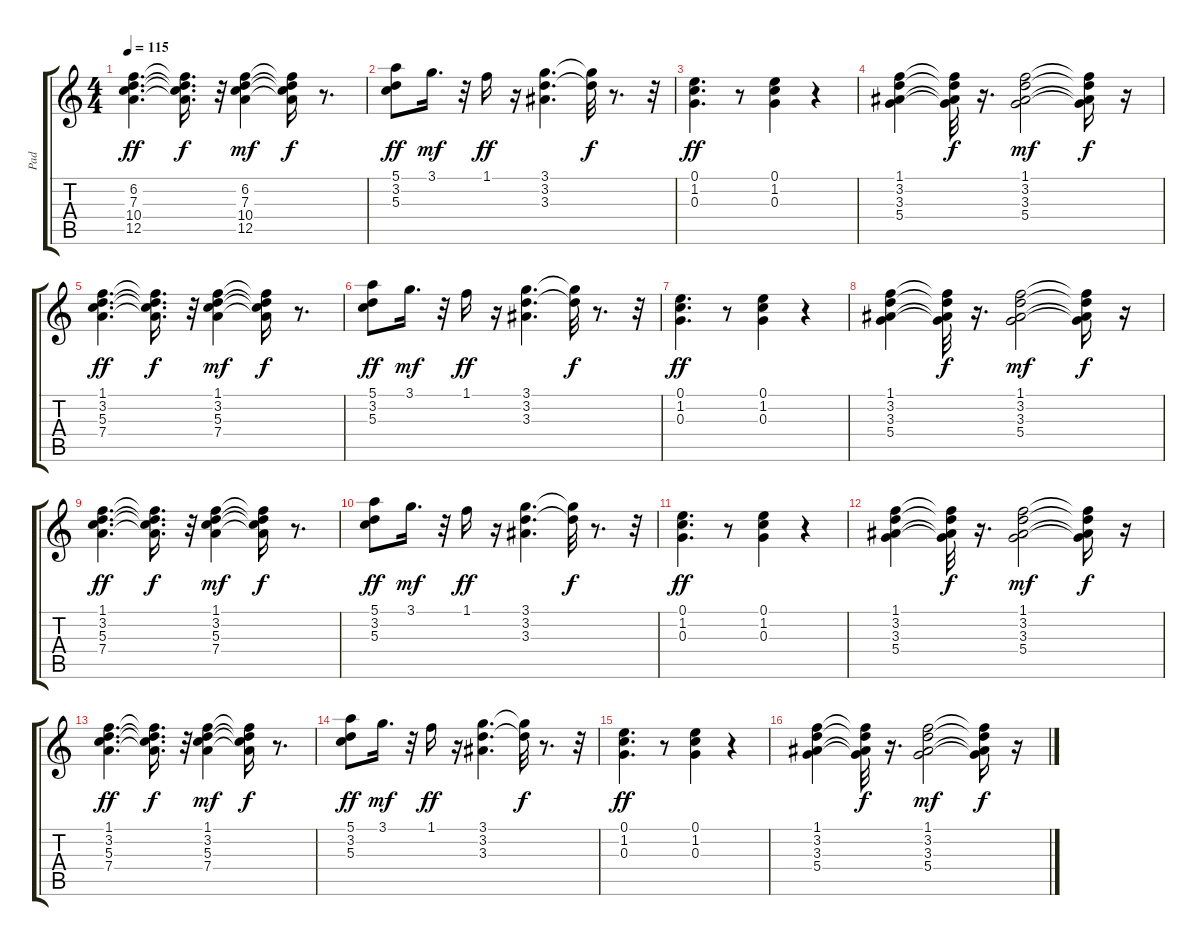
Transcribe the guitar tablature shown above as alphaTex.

\track ("Pad" "Pad") {instrument acousticguitarnylon}
\staff {score tabs}
\tuning (E4 B3 G3 D3 A2 E2) {hide}
\ts (4 4)
\tempo 115
\clef g2
\ks c
(6.2 7.3 10.4 12.5).4{d dy ff} (6.2{t} 7.3{t} 10.4{t} 12.5{t}).16{d dy f} r.32 (6.2 7.3 10.4 12.5).4{dy mf} (6.2{t} 7.3{t} 10.4{t} 12.5{t}).16{dy f} r.8{d} |
(5.1 3.2 5.3).8{dy ff} 3.1.16{d dy mf} r.32 1.1.16{dy ff} r.16 (3.1 3.2 3.3).4{d} (3.1{t} 3.2{t}).32{dy f} r.8{d} r.32 |
(0.1 1.2 0.3).4{d dy ff} r.8 (0.1 1.2 0.3).4 r.4 |
(1.1 3.2 3.3 5.4).4 (1.1{t} 3.2{t} 3.3{t} 5.4{t}).32{dy f} r.16{d} (1.1 3.2 3.3 5.4).2{dy mf} (1.1{t} 3.2{t} 3.3{t} 5.4{t}).16{dy f} r.16 |
(1.1 3.2 5.3 7.4).4{d dy ff} (1.1{t} 3.2{t} 5.3{t} 7.4{t}).16{d dy f} r.32 (1.1 3.2 5.3 7.4).4{dy mf} (1.1{t} 3.2{t} 5.3{t} 7.4{t}).16{dy f} r.8{d} |
(5.1 3.2 5.3).8{dy ff} 3.1.16{d dy mf} r.32 1.1.16{dy ff} r.16 (3.1 3.2 3.3).4{d} (3.1{t} 3.2{t}).32{dy f} r.8{d} r.32 |
(0.1 1.2 0.3).4{d dy ff} r.8 (0.1 1.2 0.3).4 r.4 |
(1.1 3.2 3.3 5.4).4 (1.1{t} 3.2{t} 3.3{t} 5.4{t}).32{dy f} r.16{d} (1.1 3.2 3.3 5.4).2{dy mf} (1.1{t} 3.2{t} 3.3{t} 5.4{t}).16{dy f} r.16 |
(1.1 3.2 5.3 7.4).4{d dy ff} (1.1{t} 3.2{t} 5.3{t} 7.4{t}).16{d dy f} r.32 (1.1 3.2 5.3 7.4).4{dy mf} (1.1{t} 3.2{t} 5.3{t} 7.4{t}).16{dy f} r.8{d} |
(5.1 3.2 5.3).8{dy ff} 3.1.16{d dy mf} r.32 1.1.16{dy ff} r.16 (3.1 3.2 3.3).4{d} (3.1{t} 3.2{t}).32{dy f} r.8{d} r.32 |
(0.1 1.2 0.3).4{d dy ff} r.8 (0.1 1.2 0.3).4 r.4 |
(1.1 3.2 3.3 5.4).4 (1.1{t} 3.2{t} 3.3{t} 5.4{t}).32{dy f} r.16{d} (1.1 3.2 3.3 5.4).2{dy mf} (1.1{t} 3.2{t} 3.3{t} 5.4{t}).16{dy f} r.16 |
(1.1 3.2 5.3 7.4).4{d dy ff} (1.1{t} 3.2{t} 5.3{t} 7.4{t}).16{d dy f} r.32 (1.1 3.2 5.3 7.4).4{dy mf} (1.1{t} 3.2{t} 5.3{t} 7.4{t}).16{dy f} r.8{d} |
(5.1 3.2 5.3).8{dy ff} 3.1.16{d dy mf} r.32 1.1.16{dy ff} r.16 (3.1 3.2 3.3).4{d} (3.1{t} 3.2{t}).32{dy f} r.8{d} r.32 |
(0.1 1.2 0.3).4{d dy ff} r.8 (0.1 1.2 0.3).4 r.4 |
(1.1 3.2 3.3 5.4).4 (1.1{t} 3.2{t} 3.3{t} 5.4{t}).32{dy f} r.16{d} (1.1 3.2 3.3 5.4).2{dy mf} (1.1{t} 3.2{t} 3.3{t} 5.4{t}).16{dy f} r.16
